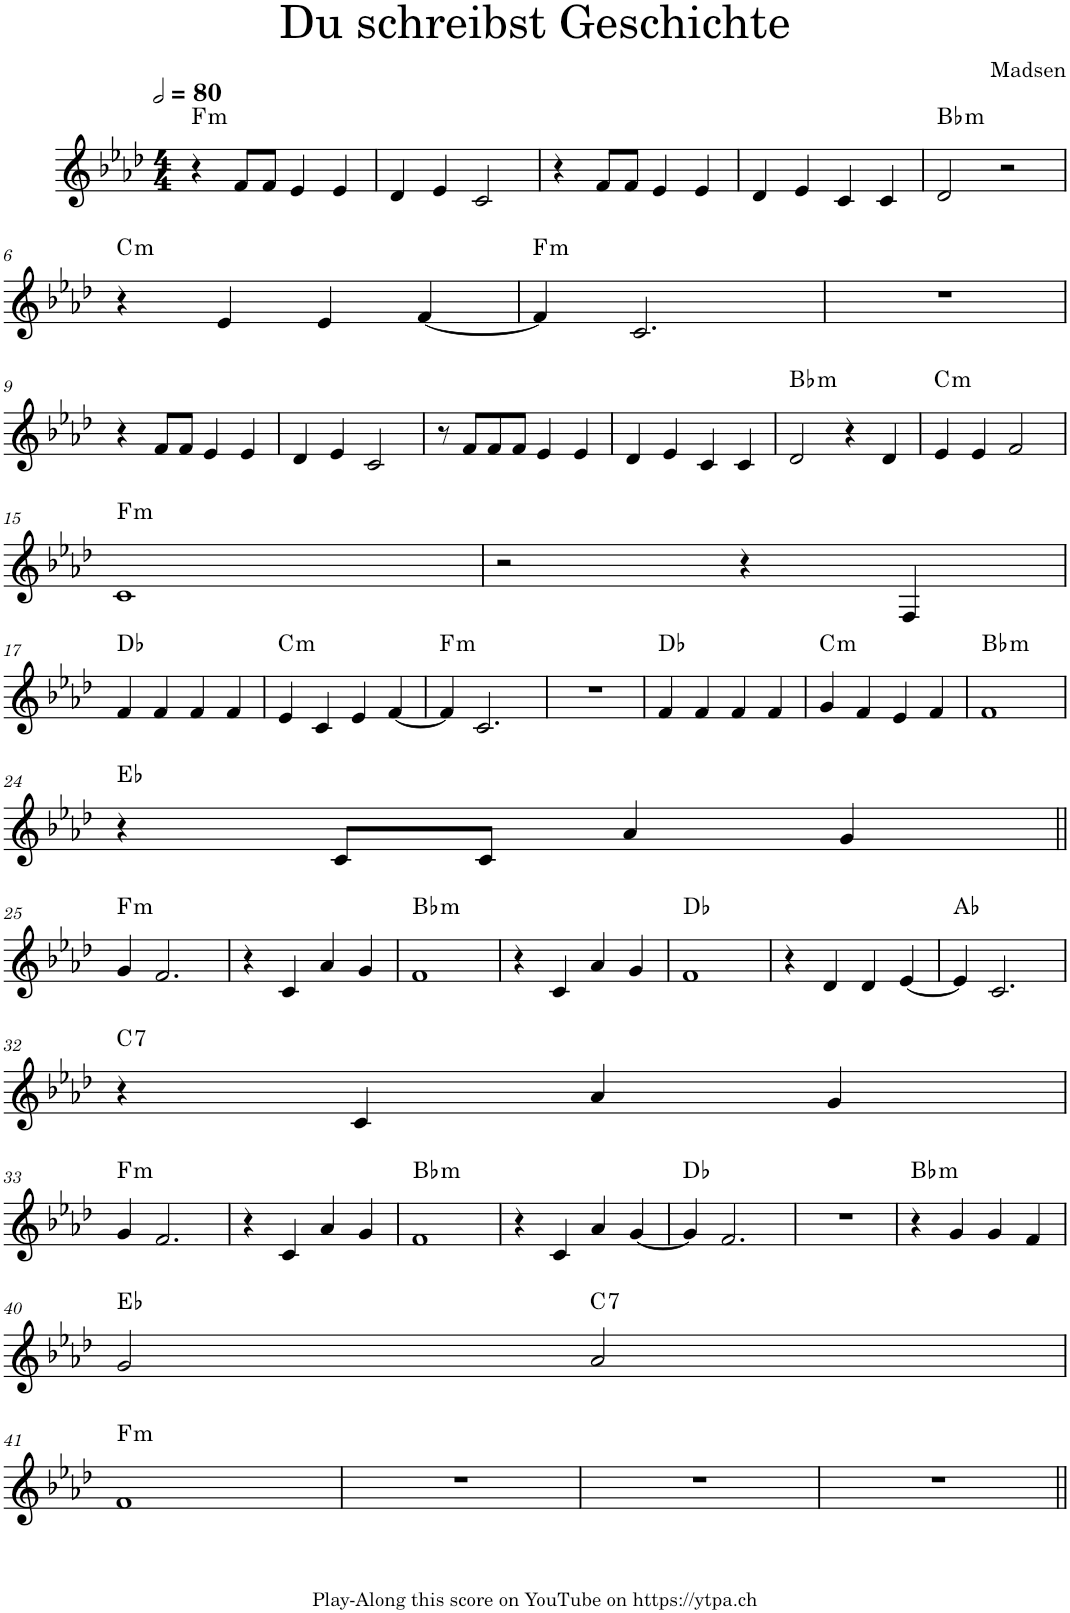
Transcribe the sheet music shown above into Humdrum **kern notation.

**kern	**harte
*part1	*part1
*staff1	*
*I"Piano	*
*I'Pno.	*
*clefG2	*
*k[b-e-a-d-]	*
*M4/4	*
*MM160	*
=1	=1
!	!LO:H:kt=m
4r	F:min
8f/L	.
8f/J	.
4e-/	.
4e-/	.
=2	=2
4d-/	.
4e-/	.
2c/	.
=3	=3
4r	.
8f/L	.
8f/J	.
4e-/	.
4e-/	.
=4	=4
4d-/	.
4e-/	.
4c/	.
4c/	.
=5	=5
!	!LO:H:kt=m
2d-/	Bb:min
2r	.
!!LO:LB:g=z
=6	=6
!	!LO:H:kt=m
4r	C:min
4e-/	.
4e-/	.
[4f/	.
=7	=7
!	!LO:H:kt=m
4f/]	F:min
2.c/	.
=8	=8
1r	.
!!LO:LB:g=z
=9	=9
4r	.
8f/L	.
8f/J	.
4e-/	.
4e-/	.
=10	=10
4d-/	.
4e-/	.
2c/	.
=11	=11
8r	.
8f/L	.
8f/	.
8f/J	.
4e-/	.
4e-/	.
=12	=12
4d-/	.
4e-/	.
4c/	.
4c/	.
=13	=13
!	!LO:H:kt=m
2d-/	Bb:min
4r	.
4d-/	.
=14	=14
!	!LO:H:kt=m
4e-/	C:min
4e-/	.
2f/	.
!!LO:LB:g=z
=15	=15
!	!LO:H:kt=m
1c	F:min
=16	=16
2r	.
4r	.
4F/	.
!!LO:LB:g=z
=17	=17
4f/	Db:maj
4f/	.
4f/	.
4f/	.
=18	=18
!	!LO:H:kt=m
4e-/	C:min
4c/	.
4e-/	.
[4f/	.
=19	=19
!	!LO:H:kt=m
4f/]	F:min
2.c/	.
=20	=20
1r	.
=21	=21
4f/	Db:maj
4f/	.
4f/	.
4f/	.
=22	=22
!	!LO:H:kt=m
4g/	C:min
4f/	.
4e-/	.
4f/	.
=23	=23
!	!LO:H:kt=m
1f	Bb:min
!!LO:LB:g=z
=24	=24
4r	Eb:maj
8c/L	.
8c/J	.
4a-/	.
4g/	.
!!LO:LB:g=z
=25||	=25||
!	!LO:H:kt=m
4g/	F:min
2.f/	.
=26	=26
4r	.
4c/	.
4a-/	.
4g/	.
=27	=27
!	!LO:H:kt=m
1f	Bb:min
=28	=28
4r	.
4c/	.
4a-/	.
4g/	.
=29	=29
1f	Db:maj
=30	=30
4r	.
4d-/	.
4d-/	.
[4e-/	.
=31	=31
4e-/]	Ab:maj
2.c/	.
!!LO:LB:g=z
=32	=32
!	!LO:H:kt=7
4r	C:7
4c/	.
4a-/	.
4g/	.
!!LO:LB:g=z
=33	=33
!	!LO:H:kt=m
4g/	F:min
2.f/	.
=34	=34
4r	.
4c/	.
4a-/	.
4g/	.
=35	=35
!	!LO:H:kt=m
1f	Bb:min
=36	=36
4r	.
4c/	.
4a-/	.
[4g/	.
=37	=37
4g/]	Db:maj
2.f/	.
=38	=38
1r	.
=39	=39
!	!LO:H:kt=m
4r	Bb:min
4g/	.
4g/	.
4f/	.
!!LO:LB:g=z
=40	=40
2g/	Eb:maj
!	!LO:H:kt=7
2a-/	C:7
!!LO:LB:g=z
=41	=41
!	!LO:H:kt=m
1f	F:min
=42	=42
1r	.
=43	=43
1r	.
=44	=44
1r	.
=||	=||
*-	*-
